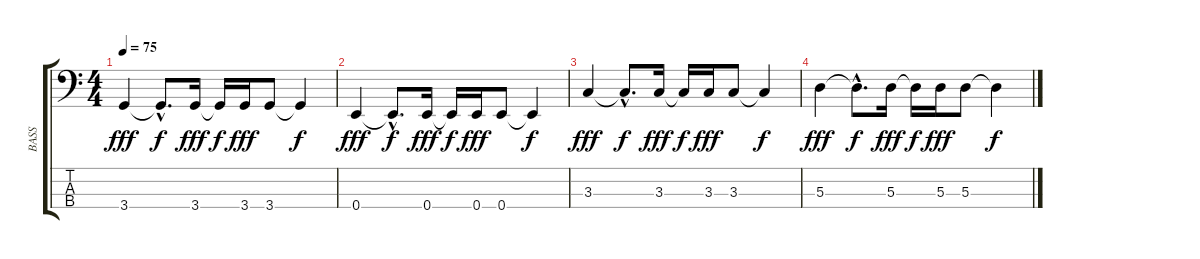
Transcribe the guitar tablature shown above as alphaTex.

\track ("BASS" "BASS") {instrument acousticbass}
\staff {score tabs}
\tuning (G2 D2 A1 E1) {hide}
\ts (4 4)
\tempo 75
\clef f4
\ks c
3.4.4{dy fff instrument acousticbass} 3.4{hac t}.8{d dy f} 3.4.16{dy fff} 3.4{t}.16{dy f} 3.4.16{dy fff} 3.4.8 3.4{t}.4{dy f} |
0.4.4{dy fff} 0.4{hac t}.8{d dy f} 0.4.16{dy fff} 0.4{t}.16{dy f} 0.4.16{dy fff} 0.4.8 0.4{t}.4{dy f} |
3.3.4{dy fff} 3.3{hac t}.8{d dy f} 3.3.16{dy fff} 3.3{t}.16{dy f} 3.3.16{dy fff} 3.3.8 3.3{t}.4{dy f} |
5.3.4{dy fff} 5.3{hac t}.8{d dy f} 5.3.16{dy fff} 5.3{t}.16{dy f} 5.3.16{dy fff} 5.3.8 5.3{t}.4{dy f}
